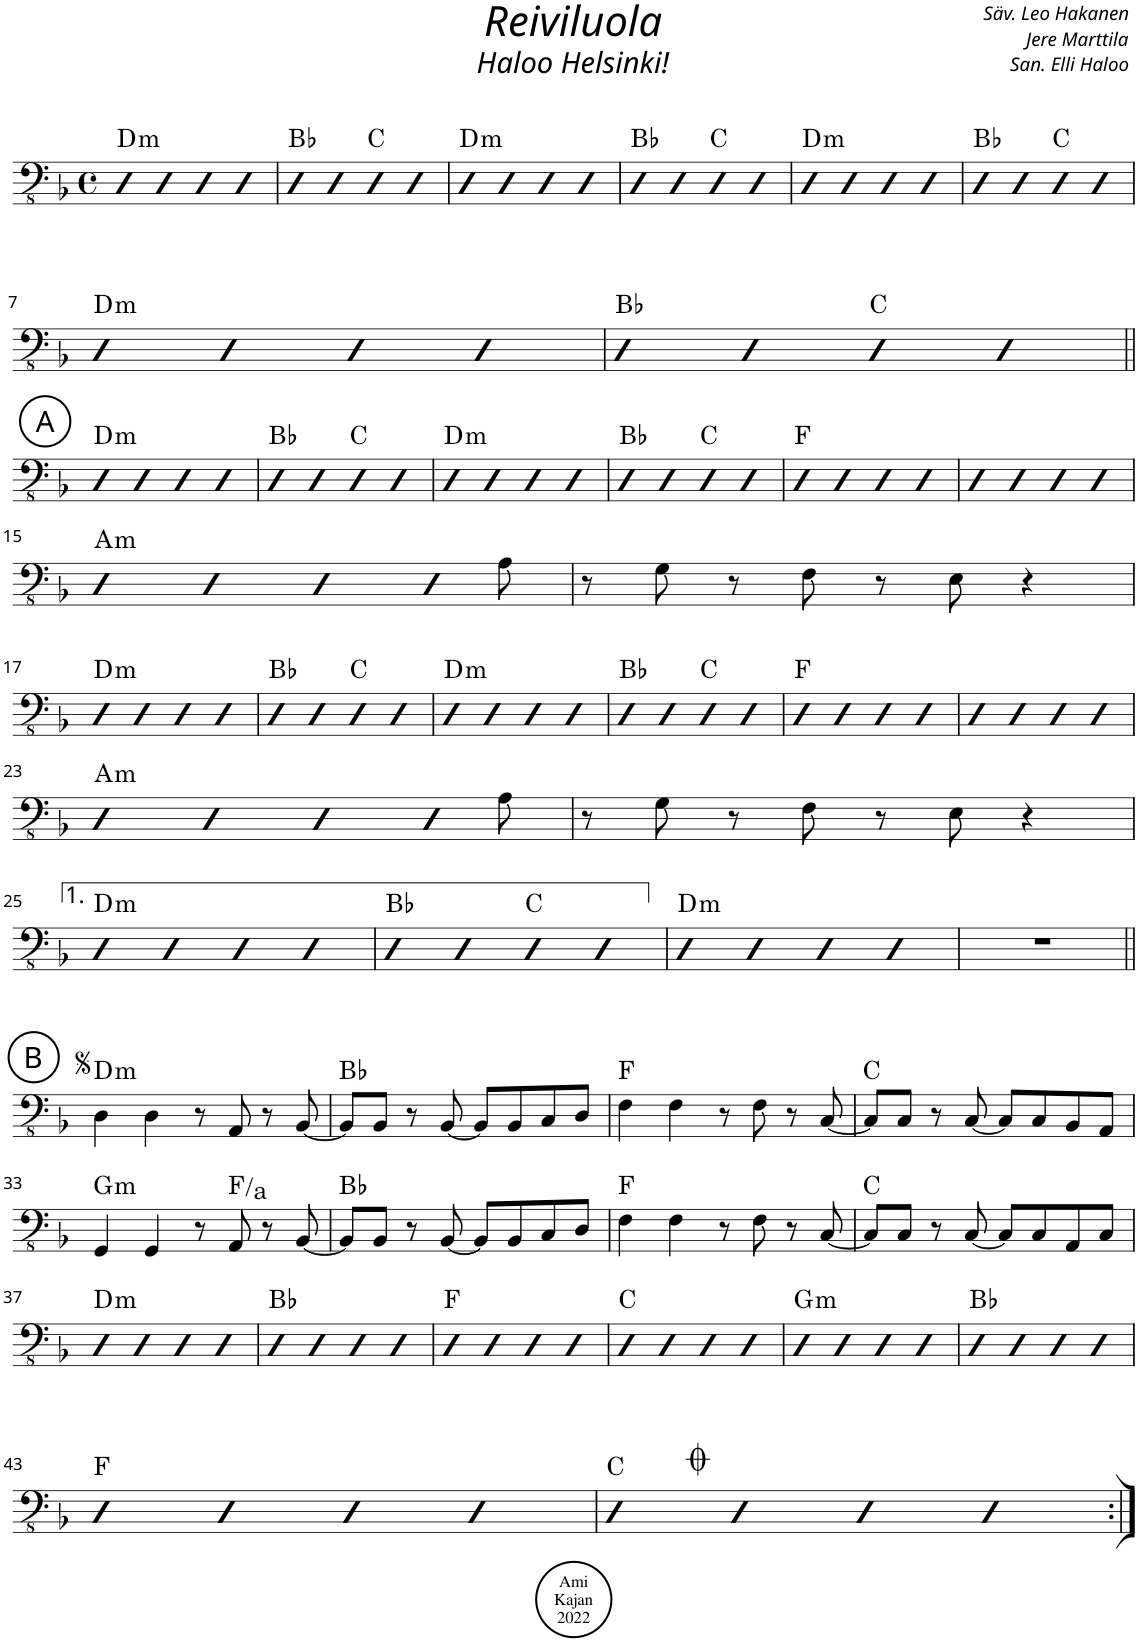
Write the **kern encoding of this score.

**kern	**harte
*part1	*part1
*staff1	*
*I"Acoustic Bass	*
*I'Bass	*
*clefFv4	*
*k[b-]	*
*M4/4	*
*met(c)	*
=1	=1
!	!LO:H:kt=m
4FF	D:min
4FF	.
4FF	.
4FF	.
=2	=2
4FF	Bb:maj
4FF	.
4FF	C:maj
4FF	.
=3	=3
!	!LO:H:kt=m
4FF	D:min
4FF	.
4FF	.
4FF	.
=4	=4
4FF	Bb:maj
4FF	.
4FF	C:maj
4FF	.
=5	=5
!	!LO:H:kt=m
4FF	D:min
4FF	.
4FF	.
4FF	.
=6	=6
4FF	Bb:maj
4FF	.
4FF	C:maj
4FF	.
!!LO:LB:g=z
=7	=7
!	!LO:H:kt=m
4FF	D:min
4FF	.
4FF	.
4FF	.
=8	=8
4FF	Bb:maj
4FF	.
4FF	C:maj
4FF	.
!!LO:LB:g=z
!!LO:REH:place=s1:a:cj:enc=circle:fs=14:t=A
=9||	=9||
!	!LO:H:kt=m
4FF	D:min
4FF	.
4FF	.
4FF	.
=10	=10
4FF	Bb:maj
4FF	.
4FF	C:maj
4FF	.
=11	=11
!	!LO:H:kt=m
4FF	D:min
4FF	.
4FF	.
4FF	.
=12	=12
4FF	Bb:maj
4FF	.
4FF	C:maj
4FF	.
=13	=13
4FF	F:maj
4FF	.
4FF	.
4FF	.
=14	=14
4FF	.
4FF	.
4FF	.
4FF	.
!!LO:LB:g=z
=15	=15
!	!LO:H:kt=m
4FF	A:min
4FF	.
4FF	.
8FF	.
8AA\	.
=16	=16
8r	.
8GG\	.
8r	.
8FF\	.
8r	.
8EE\	.
4r	.
!!LO:LB:g=z
=17	=17
!	!LO:H:kt=m
4FF	D:min
4FF	.
4FF	.
4FF	.
=18	=18
4FF	Bb:maj
4FF	.
4FF	C:maj
4FF	.
=19	=19
!	!LO:H:kt=m
4FF	D:min
4FF	.
4FF	.
4FF	.
=20	=20
4FF	Bb:maj
4FF	.
4FF	C:maj
4FF	.
=21	=21
4FF	F:maj
4FF	.
4FF	.
4FF	.
=22	=22
4FF	.
4FF	.
4FF	.
4FF	.
!!LO:LB:g=z
=23	=23
!	!LO:H:kt=m
4FF	A:min
4FF	.
4FF	.
8FF	.
8AA\	.
=24	=24
8r	.
8GG\	.
8r	.
8FF\	.
8r	.
8EE\	.
4r	.
!!LO:LB:g=z
=25	=25
!	!LO:H:kt=m
4FF	D:min
4FF	.
4FF	.
4FF	.
=26	=26
4FF	Bb:maj
4FF	.
4FF	C:maj
4FF	.
=27	=27
!	!LO:H:kt=m
4FF	D:min
4FF	.
4FF	.
4FF	.
=28	=28
1r	.
!!LO:LB:g=z
!!LO:REH:place=s1:a:cj:enc=circle:fs=14:t=B
=29||	=29||
!	!LO:H:kt=m
4DD\	D:min
4DD\	.
8r	.
8AAA/	.
8r	.
[8BBB-/	.
=30	=30
8BBB-/L]	Bb:maj
8BBB-/J	.
8r	.
[8BBB-/	.
8BBB-/L]	.
8BBB-/	.
8CC/	.
8DD/J	.
=31	=31
4FF\	F:maj
4FF\	.
8r	.
8FF\	.
8r	.
[8CC/	.
=32	=32
8CC/L]	C:maj
8CC/J	.
8r	.
[8CC/	.
8CC/L]	.
8CC/	.
8BBB-/	.
8AAA/J	.
!!LO:LB:g=z
=33	=33
!	!LO:H:kt=m
4GGG/	G:min
4GGG/	.
8r	.
8AAA/	F:maj/3
8r	.
[8BBB-/	.
=34	=34
8BBB-/L]	Bb:maj
8BBB-/J	.
8r	.
[8BBB-/	.
8BBB-/L]	.
8BBB-/	.
8CC/	.
8DD/J	.
=35	=35
4FF\	F:maj
4FF\	.
8r	.
8FF\	.
8r	.
[8CC/	.
=36	=36
8CC/L]	C:maj
8CC/J	.
8r	.
[8CC/	.
8CC/L]	.
8CC/	.
8AAA/	.
8CC/J	.
!!LO:LB:g=z
=37	=37
!	!LO:H:kt=m
4FF	D:min
4FF	.
4FF	.
4FF	.
=38	=38
4FF	Bb:maj
4FF	.
4FF	.
4FF	.
=39	=39
4FF	F:maj
4FF	.
4FF	.
4FF	.
=40	=40
4FF	C:maj
4FF	.
4FF	.
4FF	.
=41	=41
!	!LO:H:kt=m
4FF	G:min
4FF	.
4FF	.
4FF	.
=42	=42
4FF	Bb:maj
4FF	.
4FF	.
4FF	.
!!LO:LB:g=z
=43	=43
4FF	F:maj
4FF	.
4FF	.
4FF	.
=44	=44
4FF	C:maj
4FF	.
4FF	.
4FF	.
=:|!	=:|!
*-	*-
